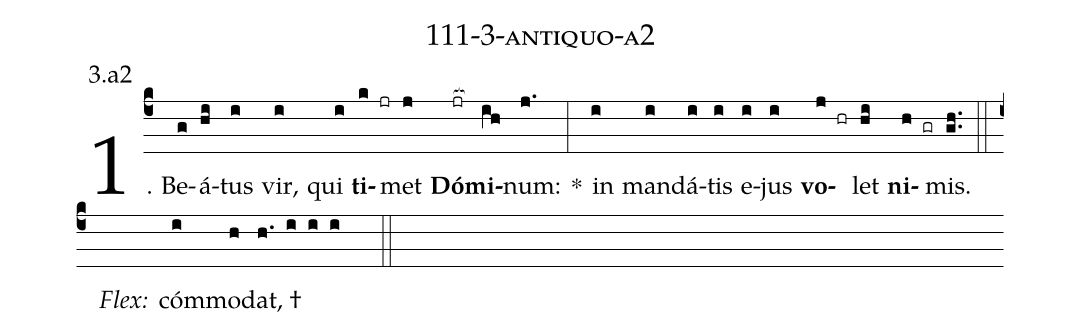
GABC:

name: 111-3-antiquo-a2;
annotation: 3.a2;
%%
(c4)1. Be(g)á(hi)tus(i) vir,(i) qui(i) <b>ti</b>(k jr)met(j) <b>Dó</b>(jr[ocb:1{])<b>mi</b>(ih[ocb:0}])num:(j.) *(:) in(i) man(i)dá(i)tis(i) e(i)jus(i) <b>vo</b>(j hr)let(hi) <b>ni</b>(h gr)mis.(gh..) (::)
<i>Flex:</i>()  cóm(i)mo(h)dat, †(h. i i i  ::)
